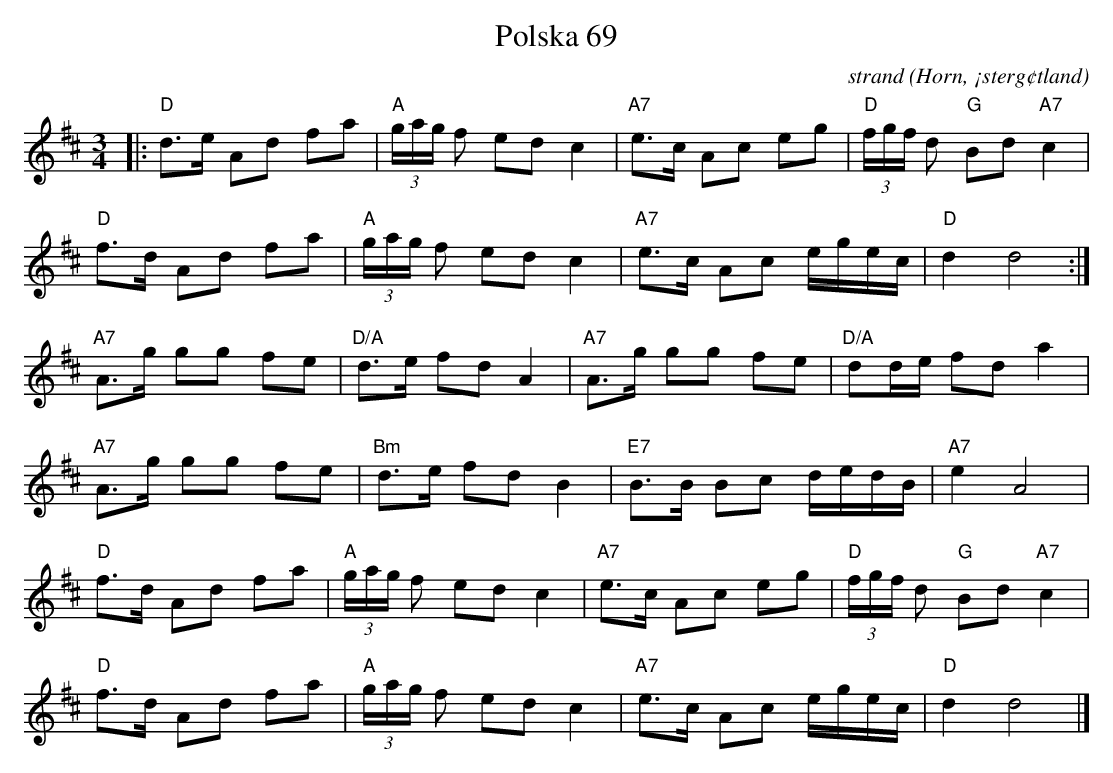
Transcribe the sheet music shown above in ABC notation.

X:1
T:Polska 69
C: strand
O:Horn, ¡sterg¢tland
M:3/4
L:1/8
K:D
V:1
|:"D"d>e Ad fa|"A"(3g/a/g/ f ed c2|"A7"e>c Ac eg|"D"(3f/g/f/ d "G"Bd "A7"c2|
"D"f>d Ad fa|"A"(3g/a/g/ f ed c2|"A7"e>c Ac e/g/e/c/|"D"d2 d4:|
"A7"A>g gg fe|"D/A"d>e fd A2|"A7"A>g gg fe|"D/A" dd/e/ fd a2|
"A7"A>g gg fe|"Bm"d>e fd B2|"E7"B>B Bc d/e/d/B/|"A7" e2 A4|
"D"f>d Ad fa|"A"(3g/a/g/ f ed c2|"A7"e>c Ac eg|"D"(3f/g/f/ d "G"Bd "A7"c2|
"D"f>d Ad fa|"A"(3g/a/g/ f ed c2|"A7"e>c Ac e/g/e/c/|"D"d2 d4 |]
